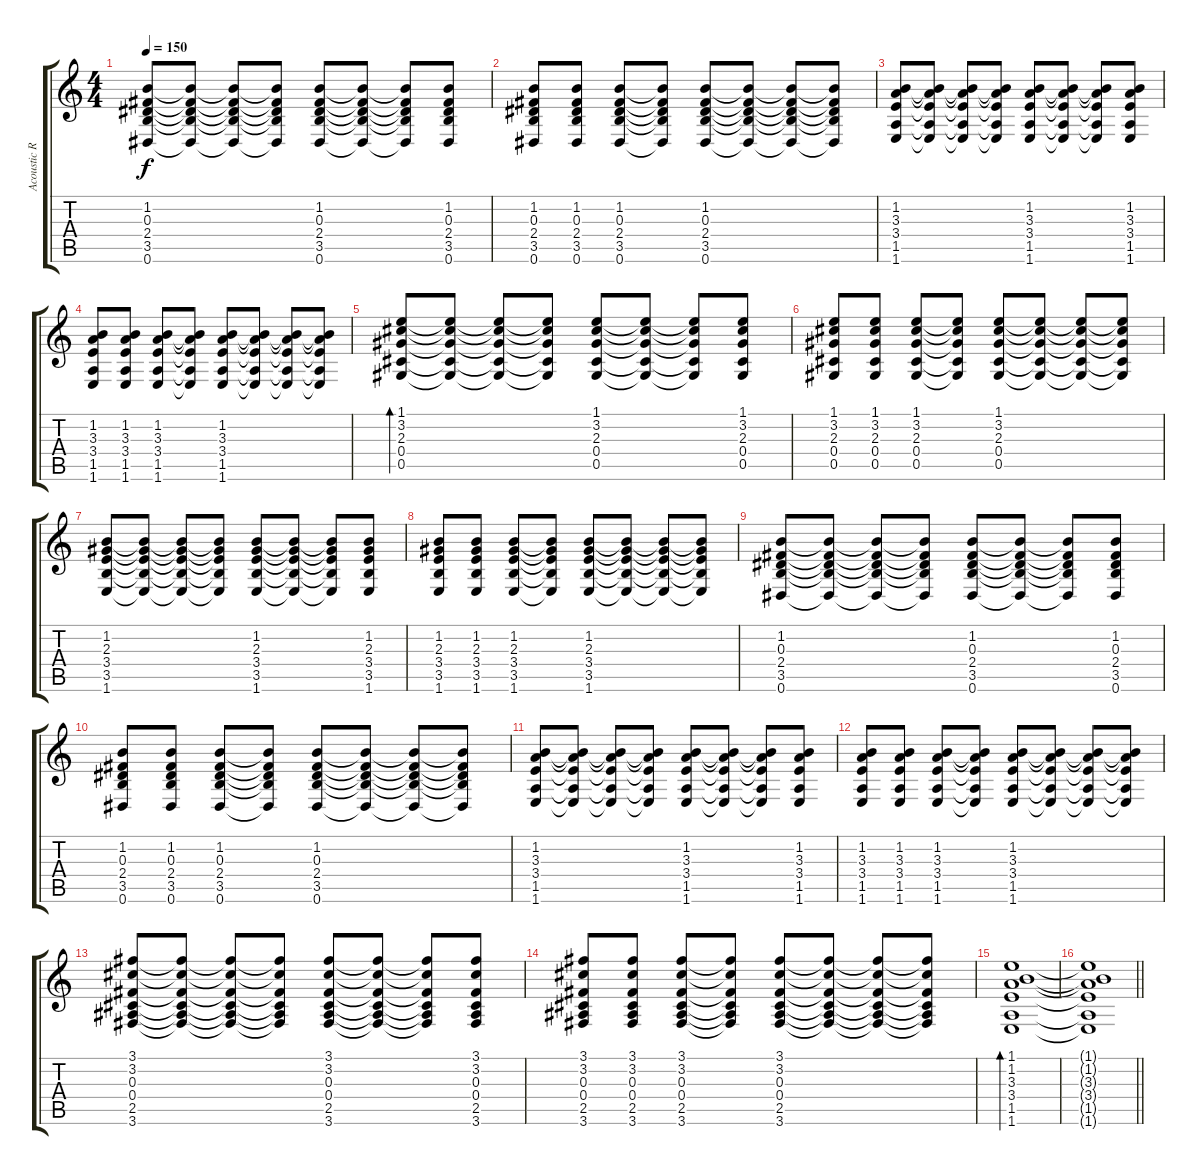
\track ("Acoustic Rhytm Guitar [R]" "Acoustic R") {instrument acousticguitarsteel}
\staff {score tabs}
\tuning (Eb4 Bb3 Gb3 Db3 Ab2 Eb2) {hide}
\ts (4 4)
\tempo 150
\clef g2
\ks c
(1.2 0.3 2.4 3.5 0.6).8{dy f} (1.2{t} 0.3{t} 2.4{t} 3.5{t} 0.6{t}).8 (1.2{t} 0.3{t} 2.4{t} 3.5{t} 0.6{t}).8 (1.2{t} 0.3{t} 2.4{t} 3.5{t} 0.6{t}).8 (1.2 0.3 2.4 3.5 0.6).8 (1.2{t} 0.3{t} 2.4{t} 3.5{t} 0.6{t}).8 (1.2{t} 0.3{t} 2.4{t} 3.5{t} 0.6{t}).8 (1.2 0.3 2.4 3.5 0.6).8 |
(1.2 0.3 2.4 3.5 0.6).8 (1.2 0.3 2.4 3.5 0.6).8 (1.2 0.3 2.4 3.5 0.6).8 (1.2{t} 0.3{t} 2.4{t} 3.5{t} 0.6{t}).8 (1.2 0.3 2.4 3.5 0.6).8 (1.2{t} 0.3{t} 2.4{t} 3.5{t} 0.6{t}).8 (1.2{t} 0.3{t} 2.4{t} 3.5{t} 0.6{t}).8 (1.2{t} 0.3{t} 2.4{t} 3.5{t} 0.6{t}).8 |
(1.2 3.3 3.4 1.5 1.6).8 (1.2{t} 3.3{t} 3.4{t} 1.5{t} 1.6{t}).8 (1.2{t} 3.3{t} 3.4{t} 1.5{t} 1.6{t}).8 (1.2{t} 3.3{t} 3.4{t} 1.5{t} 1.6{t}).8 (1.2 3.3 3.4 1.5 1.6).8 (1.2{t} 3.3{t} 3.4{t} 1.5{t} 1.6{t}).8 (1.2{t} 3.3{t} 3.4{t} 1.5{t} 1.6{t}).8 (1.2 3.3 3.4 1.5 1.6).8 |
(1.2 3.3 3.4 1.5 1.6).8 (1.2 3.3 3.4 1.5 1.6).8 (1.2 3.3 3.4 1.5 1.6).8 (1.2{t} 3.3{t} 3.4{t} 1.5{t} 1.6{t}).8 (1.2 3.3 3.4 1.5 1.6).8 (1.2{t} 3.3{t} 3.4{t} 1.5{t} 1.6{t}).8 (1.2{t} 3.3{t} 3.4{t} 1.5{t} 1.6{t}).8 (1.2{t} 3.3{t} 3.4{t} 1.5{t} 1.6{t}).8 |
(1.1 3.2 2.3 0.4 0.5).8{bd 480} (1.1{t} 3.2{t} 2.3{t} 0.4{t} 0.5{t}).8 (1.1{t} 3.2{t} 2.3{t} 0.4{t} 0.5{t}).8 (1.1{t} 3.2{t} 2.3{t} 0.4{t} 0.5{t}).8 (1.1 3.2 2.3 0.4 0.5).8 (1.1{t} 3.2{t} 2.3{t} 0.4{t} 0.5{t}).8 (1.1{t} 3.2{t} 2.3{t} 0.4{t} 0.5{t}).8 (1.1 3.2 2.3 0.4 0.5).8 |
(1.1 3.2 2.3 0.4 0.5).8 (1.1 3.2 2.3 0.4 0.5).8 (1.1 3.2 2.3 0.4 0.5).8 (1.1{t} 3.2{t} 2.3{t} 0.4{t} 0.5{t}).8 (1.1 3.2 2.3 0.4 0.5).8 (1.1{t} 3.2{t} 2.3{t} 0.4{t} 0.5{t}).8 (1.1{t} 3.2{t} 2.3{t} 0.4{t} 0.5{t}).8 (1.1{t} 3.2{t} 2.3{t} 0.4{t} 0.5{t}).8 |
(1.2 2.3 3.4 3.5 1.6).8 (1.2{t} 2.3{t} 3.4{t} 3.5{t} 1.6{t}).8 (1.2{t} 2.3{t} 3.4{t} 3.5{t} 1.6{t}).8 (1.2{t} 2.3{t} 3.4{t} 3.5{t} 1.6{t}).8 (1.2 2.3 3.4 3.5 1.6).8 (1.2{t} 2.3{t} 3.4{t} 3.5{t} 1.6{t}).8 (1.2{t} 2.3{t} 3.4{t} 3.5{t} 1.6{t}).8 (1.2 2.3 3.4 3.5 1.6).8 |
(1.2 2.3 3.4 3.5 1.6).8 (1.2 2.3 3.4 3.5 1.6).8 (1.2 2.3 3.4 3.5 1.6).8 (1.2{t} 2.3{t} 3.4{t} 3.5{t} 1.6{t}).8 (1.2 2.3 3.4 3.5 1.6).8 (1.2{t} 2.3{t} 3.4{t} 3.5{t} 1.6{t}).8 (1.2{t} 2.3{t} 3.4{t} 3.5{t} 1.6{t}).8 (1.2{t} 2.3{t} 3.4{t} 3.5{t} 1.6{t}).8 |
(1.2 0.3 2.4 3.5 0.6).8 (1.2{t} 0.3{t} 2.4{t} 3.5{t} 0.6{t}).8 (1.2{t} 0.3{t} 2.4{t} 3.5{t} 0.6{t}).8 (1.2{t} 0.3{t} 2.4{t} 3.5{t} 0.6{t}).8 (1.2 0.3 2.4 3.5 0.6).8 (1.2{t} 0.3{t} 2.4{t} 3.5{t} 0.6{t}).8 (1.2{t} 0.3{t} 2.4{t} 3.5{t} 0.6{t}).8 (1.2 0.3 2.4 3.5 0.6).8 |
(1.2 0.3 2.4 3.5 0.6).8 (1.2 0.3 2.4 3.5 0.6).8 (1.2 0.3 2.4 3.5 0.6).8 (1.2{t} 0.3{t} 2.4{t} 3.5{t} 0.6{t}).8 (1.2 0.3 2.4 3.5 0.6).8 (1.2{t} 0.3{t} 2.4{t} 3.5{t} 0.6{t}).8 (1.2{t} 0.3{t} 2.4{t} 3.5{t} 0.6{t}).8 (1.2{t} 0.3{t} 2.4{t} 3.5{t} 0.6{t}).8 |
(1.2 3.3 3.4 1.5 1.6).8 (1.2{t} 3.3{t} 3.4{t} 1.5{t} 1.6{t}).8 (1.2{t} 3.3{t} 3.4{t} 1.5{t} 1.6{t}).8 (1.2{t} 3.3{t} 3.4{t} 1.5{t} 1.6{t}).8 (1.2 3.3 3.4 1.5 1.6).8 (1.2{t} 3.3{t} 3.4{t} 1.5{t} 1.6{t}).8 (1.2{t} 3.3{t} 3.4{t} 1.5{t} 1.6{t}).8 (1.2 3.3 3.4 1.5 1.6).8 |
(1.2 3.3 3.4 1.5 1.6).8 (1.2 3.3 3.4 1.5 1.6).8 (1.2 3.3 3.4 1.5 1.6).8 (1.2{t} 3.3{t} 3.4{t} 1.5{t} 1.6{t}).8 (1.2 3.3 3.4 1.5 1.6).8 (1.2{t} 3.3{t} 3.4{t} 1.5{t} 1.6{t}).8 (1.2{t} 3.3{t} 3.4{t} 1.5{t} 1.6{t}).8 (1.2{t} 3.3{t} 3.4{t} 1.5{t} 1.6{t}).8 |
(3.1 3.2 0.3 0.4 2.5 3.6).8 (3.1{t} 3.2{t} 0.3{t} 0.4{t} 2.5{t} 3.6{t}).8 (3.1{t} 3.2{t} 0.3{t} 0.4{t} 2.5{t} 3.6{t}).8 (3.1{t} 3.2{t} 0.3{t} 0.4{t} 2.5{t} 3.6{t}).8 (3.1 3.2 0.3 0.4 2.5 3.6).8 (3.1{t} 3.2{t} 0.3{t} 0.4{t} 2.5{t} 3.6{t}).8 (3.1{t} 3.2{t} 0.3{t} 0.4{t} 2.5{t} 3.6{t}).8 (3.1 3.2 0.3 0.4 2.5 3.6).8 |
(3.1 3.2 0.3 0.4 2.5 3.6).8 (3.1 3.2 0.3 0.4 2.5 3.6).8 (3.1 3.2 0.3 0.4 2.5 3.6).8 (3.1{t} 3.2{t} 0.3{t} 0.4{t} 2.5{t} 3.6{t}).8 (3.1 3.2 0.3 0.4 2.5 3.6).8 (3.1{t} 3.2{t} 0.3{t} 0.4{t} 2.5{t} 3.6{t}).8 (3.1{t} 3.2{t} 0.3{t} 0.4{t} 2.5{t} 3.6{t}).8 (3.1{t} 3.2{t} 0.3{t} 0.4{t} 2.5{t} 3.6{t}).8 |
(1.1 1.2 3.3 3.4 1.5 1.6).1{bd 240} |
\barLineRight lightlight
(1.1{t} 1.2{t} 3.3{t} 3.4{t} 1.5{t} 1.6{t}).1
